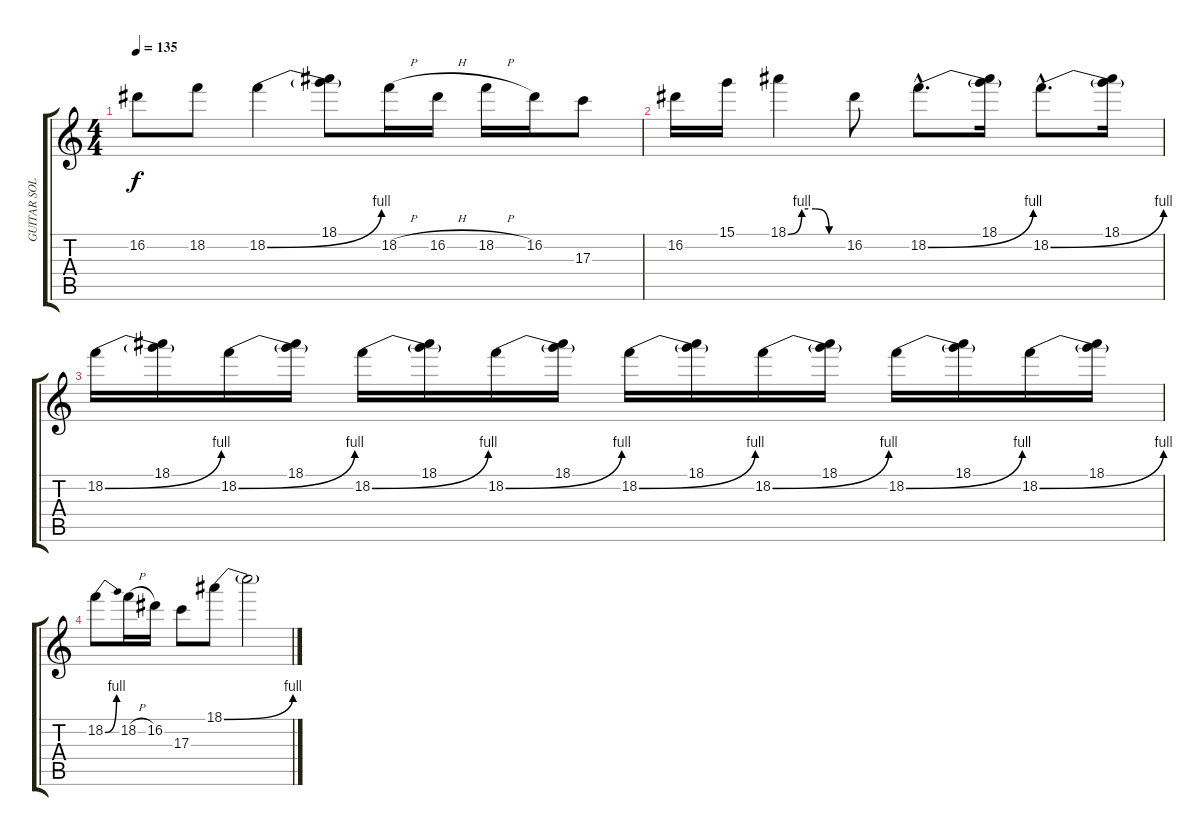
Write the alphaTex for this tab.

\track ("GUITAR SOLO" "GUITAR SOL") {instrument overdrivenguitar}
\staff {score tabs}
\tuning (E4 B3 G3 D3 A2 E2) {hide}
\ts (4 4)
\tempo 135
\clef g2
\ks c
16.2.8{dy f} 18.2.8 18.2{be (bend 0 0 60 4)}.4 (18.1 18.2{t}).8 18.2{h}.16 16.2{h}.16 18.2{h}.16 16.2.16 17.3.8 |
16.2.16 15.1.16 18.1{be (custom 0 0 15 4 30 4 45 0 60 0)}.4 16.2.8 18.2{be (bend 0 0 60 4) hac}.8{d} (18.1 18.2{t}).16 18.2{be (bend 0 0 60 4) hac}.8{d} (18.1 18.2{t}).16 |
18.2{be (bend 0 0 60 4)}.16 (18.1 18.2{t}).16 18.2{be (bend 0 0 60 4)}.16 (18.1 18.2{t}).16 18.2{be (bend 0 0 60 4)}.16 (18.1 18.2{t}).16 18.2{be (bend 0 0 60 4)}.16 (18.1 18.2{t}).16 18.2{be (bend 0 0 60 4)}.16 (18.1 18.2{t}).16 18.2{be (bend 0 0 60 4)}.16 (18.1 18.2{t}).16 18.2{be (bend 0 0 60 4)}.16 (18.1 18.2{t}).16 18.2{be (bend 0 0 60 4)}.16 (18.1 18.2{t}).16 |
18.2{be (bend 0 0 60 4)}.8 18.2{h}.16 16.2.16 17.3.8 18.1{be (bend 0 0 60 4)}.8 18.1{t}.2
